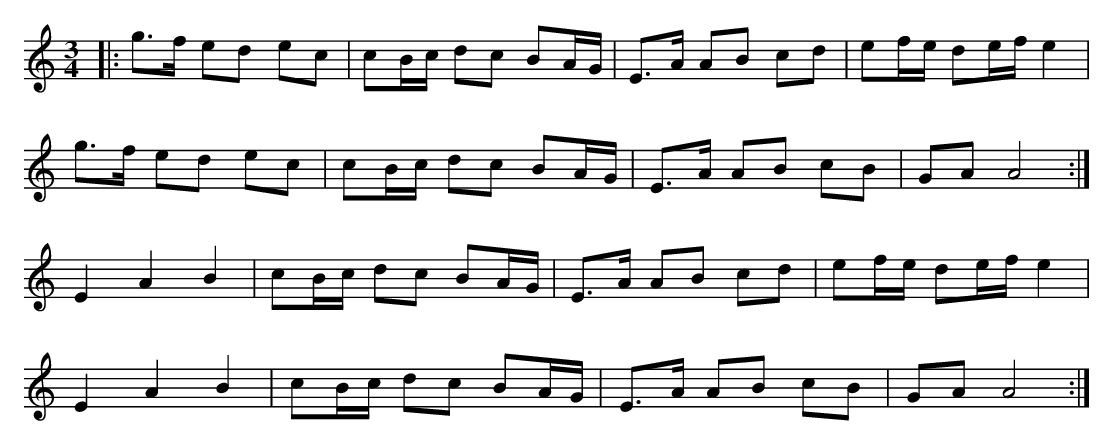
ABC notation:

X:1
M:3/4
K:Amin
|:g>f ed ec|cB/c/ dc BA/G/|E>A AB cd|ef/e/ de/f/ e2|
g>f ed ec|cB/c/ dc BA/G/|E>A AB cB|GA A4:|
E2 A2 B2|cB/c/ dc BA/G/|E>A AB cd|ef/e/ de/f/ e2|
E2 A2 B2|cB/c/ dc BA/G/|E>A AB cB|GA A4:|
